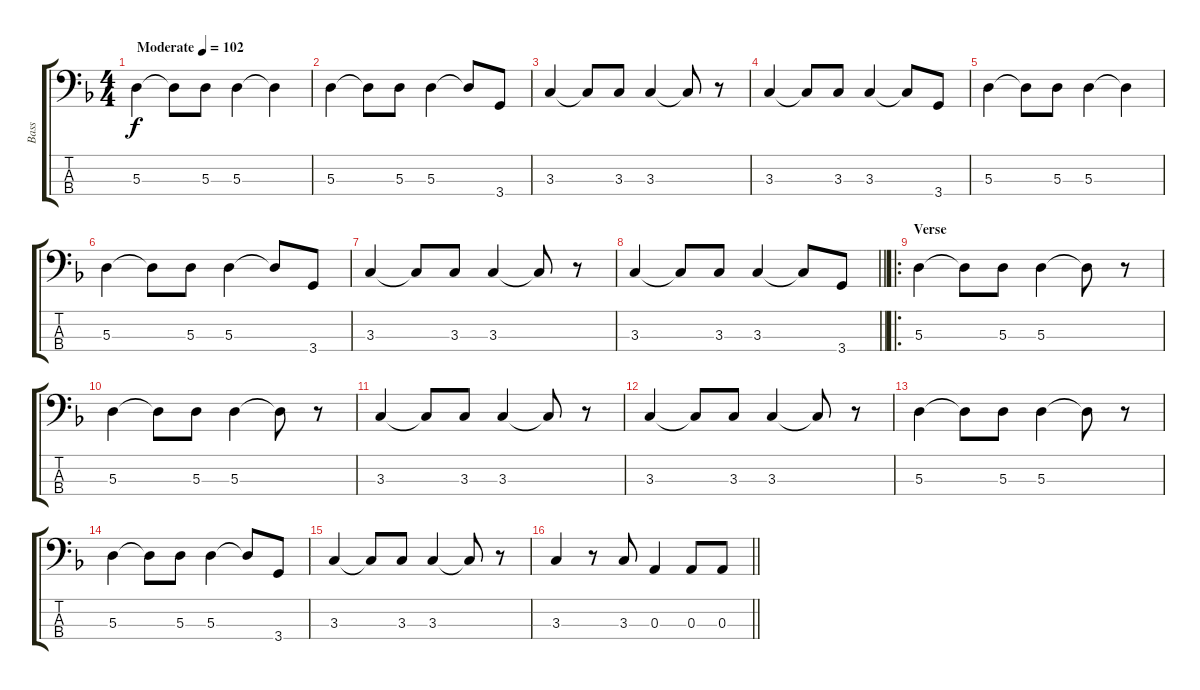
\track ("Bass" "Bass") {instrument electricbassfinger}
\staff {score tabs}
\tuning (G2 D2 A1 E1) {hide}
\ts (4 4)
\tempo (102 "Moderate")
\clef f4
\ks dminor
5.3.4{dy f instrument electricbassfinger} 5.3{t}.8 5.3.8 5.3.4 5.3{t}.4 |
5.3.4 5.3{t}.8 5.3.8 5.3.4 5.3{t}.8 3.4.8 |
3.3.4 3.3{t}.8 3.3.8 3.3.4 3.3{t}.8 r.8 |
3.3.4 3.3{t}.8 3.3.8 3.3.4 3.3{t}.8 3.4.8 |
5.3.4 5.3{t}.8 5.3.8 5.3.4 5.3{t}.4 |
5.3.4 5.3{t}.8 5.3.8 5.3.4 5.3{t}.8 3.4.8 |
3.3.4 3.3{t}.8 3.3.8 3.3.4 3.3{t}.8 r.8 |
\barLineRight lightlight
3.3.4 3.3{t}.8 3.3.8 3.3.4 3.3{t}.8 3.4.8 |
\ro
\section ("" "Verse")
5.3.4 5.3{t}.8 5.3.8 5.3.4 5.3{t}.8 r.8 |
5.3.4 5.3{t}.8 5.3.8 5.3.4 5.3{t}.8 r.8 |
3.3.4 3.3{t}.8 3.3.8 3.3.4 3.3{t}.8 r.8 |
3.3.4 3.3{t}.8 3.3.8 3.3.4 3.3{t}.8 r.8 |
5.3.4 5.3{t}.8 5.3.8 5.3.4 5.3{t}.8 r.8 |
5.3.4 5.3{t}.8 5.3.8 5.3.4 5.3{t}.8 3.4.8 |
3.3.4 3.3{t}.8 3.3.8 3.3.4 3.3{t}.8 r.8 |
\barLineRight lightlight
3.3.4 r.8 3.3.8 0.3.4 0.3.8 0.3.8
